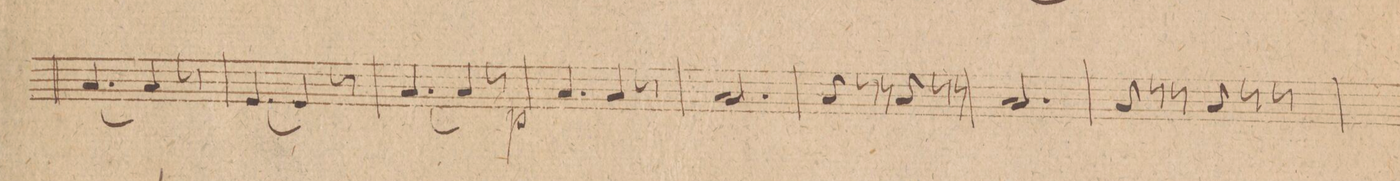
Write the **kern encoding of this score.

**kern	**dynam
*I"Baſso.	*
*clefF4	*
*k[]	*
*M6/8	*
[4.C/	.
4C/]	.
8r	.
=56	=56
[4.GG/	.
4GG/]	.
8r	.
=57	=57
[4.C/	.
4C/]	.
8r	.
=58	=58
4.C/	p
4C/	.
8r	.
=59	=59
2.C/	.
=60	=60
8C/	.
8r	.
8r	.
8C/	.
8r	.
8r	.
=61	=61
2.C/	.
=62	=62
8C/	.
8r	.
8r	.
8C/	.
8r	.
8r	.
=63	=63
*-	*-
